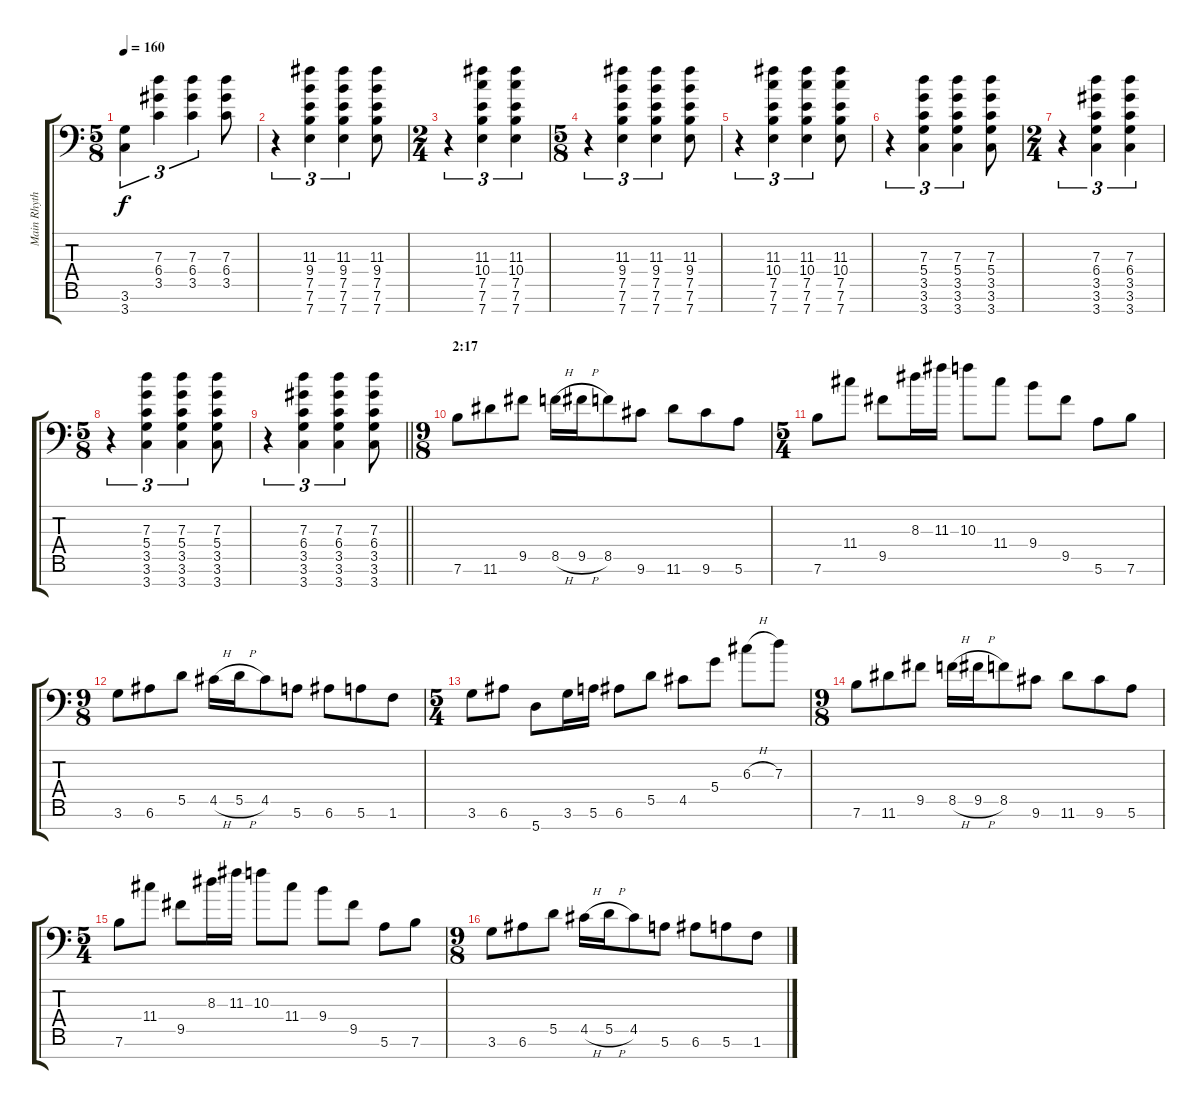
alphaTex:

\track ("Main Rhythm Guitar R" "Main Rhyth") {instrument distortionguitar}
\staff {score tabs}
\tuning (E4 B3 G3 D3 A2 E2 A1) {hide}
\ts (5 8)
\tempo 160
\clef f4
\ks c
(3.6 3.7).4{tu (3 2) dy f} (7.3 6.4 3.5).4{tu (3 2)} (7.3 6.4 3.5).4{tu (3 2)} (7.3 6.4 3.5).8 |
r.4{tu (3 2)} (11.3 9.4 7.5 7.6 7.7).4{tu (3 2)} (11.3 9.4 7.5 7.6 7.7).4{tu (3 2)} (11.3 9.4 7.5 7.6 7.7).8 |
\ts (2 4)
r.4{tu (3 2)} (11.3 10.4 7.5 7.6 7.7).4{tu (3 2)} (11.3 10.4 7.5 7.6 7.7).4{tu (3 2)} |
\ts (5 8)
r.4{tu (3 2)} (11.3 9.4 7.5 7.6 7.7).4{tu (3 2)} (11.3 9.4 7.5 7.6 7.7).4{tu (3 2)} (11.3 9.4 7.5 7.6 7.7).8 |
r.4{tu (3 2)} (11.3 10.4 7.5 7.6 7.7).4{tu (3 2)} (11.3 10.4 7.5 7.6 7.7).4{tu (3 2)} (11.3 10.4 7.5 7.6 7.7).8 |
r.4{tu (3 2)} (7.3 5.4 3.5 3.6 3.7).4{tu (3 2)} (7.3 5.4 3.5 3.6 3.7).4{tu (3 2)} (7.3 5.4 3.5 3.6 3.7).8 |
\ts (2 4)
r.4{tu (3 2)} (7.3 6.4 3.5 3.6 3.7).4{tu (3 2)} (7.3 6.4 3.5 3.6 3.7).4{tu (3 2)} |
\ts (5 8)
r.4{tu (3 2)} (7.3 5.4 3.5 3.6 3.7).4{tu (3 2)} (7.3 5.4 3.5 3.6 3.7).4{tu (3 2)} (7.3 5.4 3.5 3.6 3.7).8 |
\barLineRight lightlight
r.4{tu (3 2)} (7.3 6.4 3.5 3.6 3.7).4{tu (3 2)} (7.3 6.4 3.5 3.6 3.7).4{tu (3 2)} (7.3 6.4 3.5 3.6 3.7).8 |
\ts (9 8)
\section ("" "2:17")
7.6.8 11.6.8 9.5.8 8.5{h}.16 9.5{h}.16 8.5.8 9.6.8 11.6.8 9.6.8 5.6.8 |
\ts (5 4)
7.6.8 11.4.8 9.5.8 8.3.16 11.3.16 10.3.8 11.4.8 9.4.8 9.5.8 5.6.8 7.6.8 |
\ts (9 8)
3.6.8 6.6.8 5.5.8 4.5{h}.16 5.5{h}.16 4.5.8 5.6.8 6.6.8 5.6.8 1.6.8 |
\ts (5 4)
3.6.8 6.6.8 5.7.8 3.6.16 5.6.16 6.6.8 5.5.8 4.5.8 5.4.8 6.3{h}.8 7.3.8 |
\ts (9 8)
7.6.8 11.6.8 9.5.8 8.5{h}.16 9.5{h}.16 8.5.8 9.6.8 11.6.8 9.6.8 5.6.8 |
\ts (5 4)
7.6.8 11.4.8 9.5.8 8.3.16 11.3.16 10.3.8 11.4.8 9.4.8 9.5.8 5.6.8 7.6.8 |
\ts (9 8)
3.6.8 6.6.8 5.5.8 4.5{h}.16 5.5{h}.16 4.5.8 5.6.8 6.6.8 5.6.8 1.6.8
